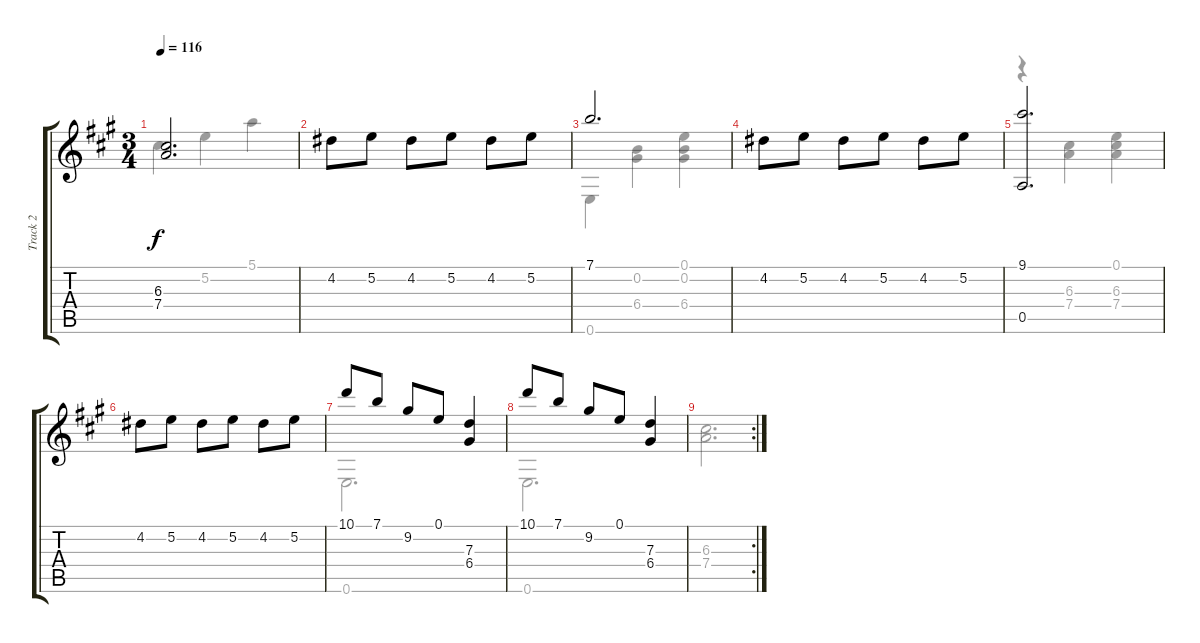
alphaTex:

\track ("Track 2" "Track 2") {instrument acousticguitarsteel}
\staff {score tabs}
\tuning (E4 B3 G3 D3 A2 E2) {hide}
\voice
\ts (3 4)
\tempo 116
\clef g2
\ks a
(6.3 7.4).2{d dy f} |
4.2.8 5.2.8 4.2.8 5.2.8 4.2.8 5.2.8 |
7.1.2{d} |
4.2.8 5.2.8 4.2.8 5.2.8 4.2.8 5.2.8 |
(9.1 0.5).2{d} |
4.2.8 5.2.8 4.2.8 5.2.8 4.2.8 5.2.8 |
10.1.8 7.1.8 9.2.8 0.1.8 (7.3 6.4).4 |
10.1.8 7.1.8 9.2.8 0.1.8 (7.3 6.4).4 |
\rc 2
|
\voice
\clef g2
\ottava regular
\simile none
\ks a
6.3.4{dy f} 5.2.4 5.1.4 |
|
0.6.4 (0.2 6.4).4 (0.1 0.2 6.4).4 |
|
r.4 (6.3 7.4).4 (0.1 6.3 7.4).4 |
|
0.6.2{d} |
0.6.2{d} |
(6.3 7.4).2{d} |
